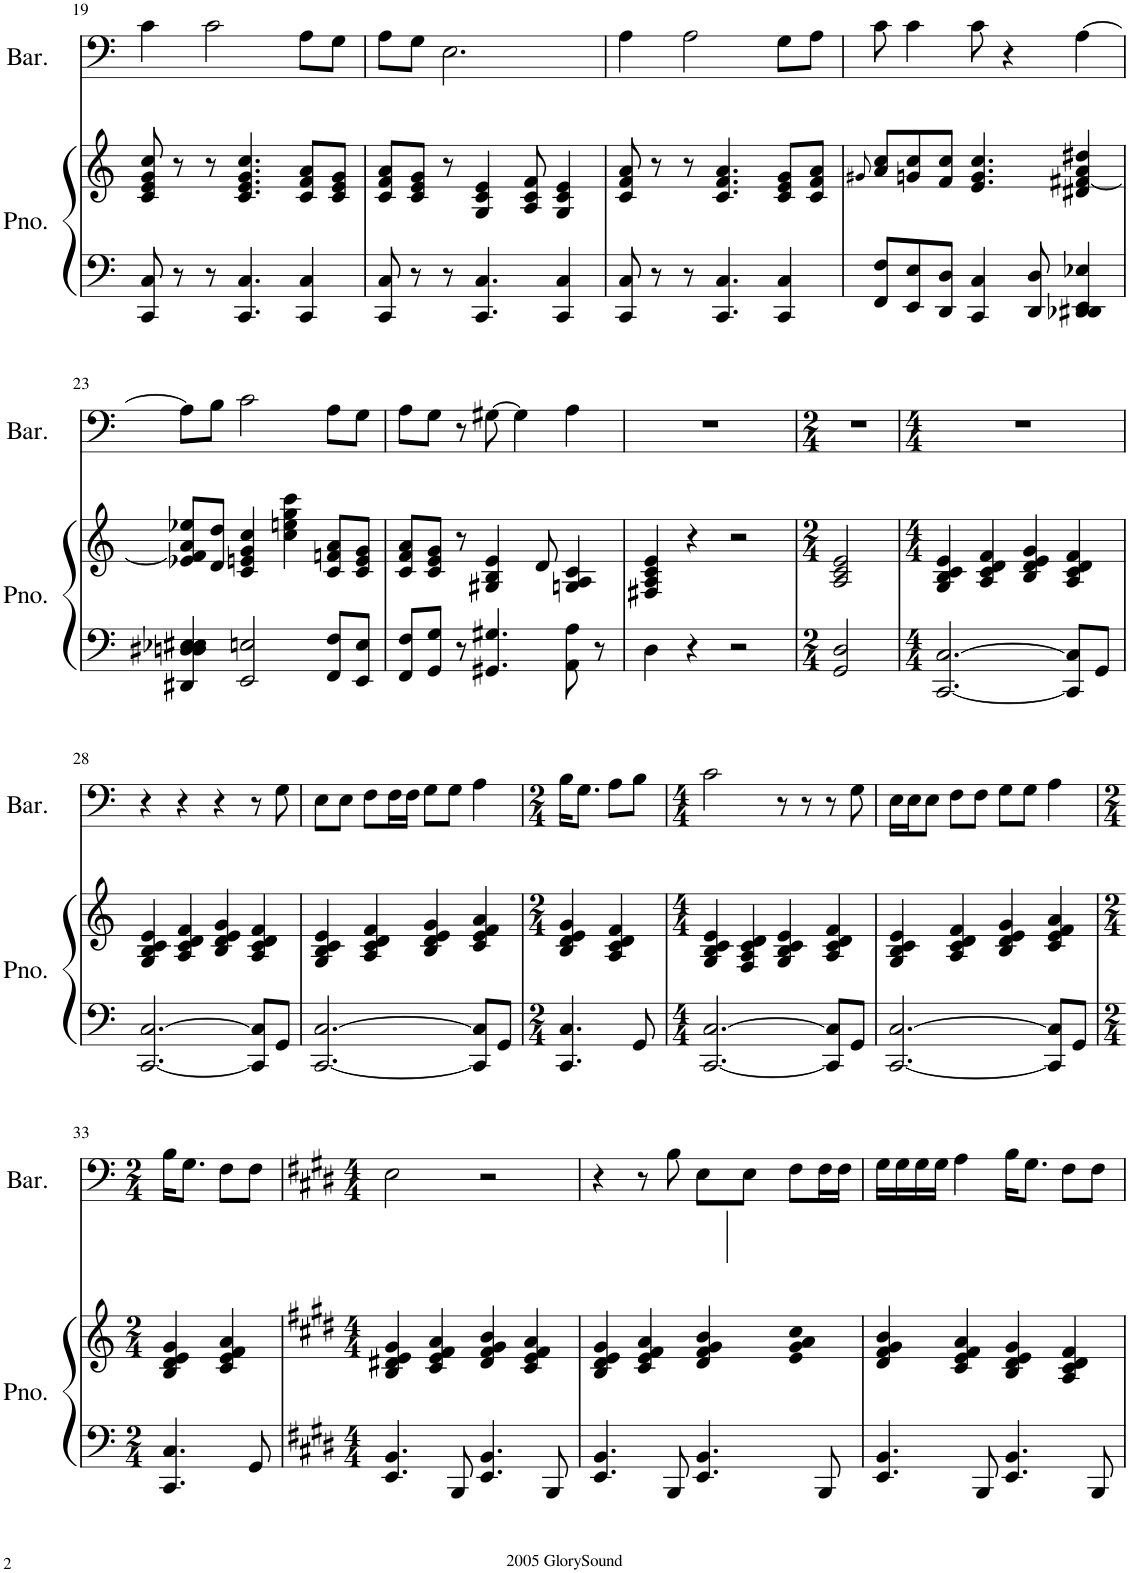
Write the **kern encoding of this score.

**kern	**kern	**kern
*part2	*part2	*part1
*staff3	*staff2	*staff1
*I"Piano	*	*I"Baritone
*I'Pno.	*	*I'Bar.
!!LO:PB:g=z
*clefF4	*clefG2	*clefF4
*k[]	*k[]	*k[]
*M4/4	*M4/4	*M4/4
=19	=19	=19
8CC/ 8C/	8c/ 8e/ 8g/ 8cc/	4c\
8r	8r	.
8r	8r	2c\
4.CC/ 4.C/	4.c/ 4.e/ 4.g/ 4.cc/	.
4CC/ 4C/	8c/ 8f/ 8a/L	8A\L
.	8c/ 8e/ 8g/J	8G\J
=20	=20	=20
8CC/ 8C/	8c/ 8f/ 8a/L	8A\L
8r	8c/ 8e/ 8g/J	8G\J
8r	8r	2.E\
4.CC/ 4.C/	4G/ 4c/ 4e/	.
.	8A/ 8c/ 8f/	.
4CC/ 4C/	4G/ 4c/ 4e/	.
=21	=21	=21
8CC/ 8C/	8c/ 8f/ 8a/	4A\
8r	8r	.
8r	8r	2A\
4.CC/ 4.C/	4.c/ 4.f/ 4.a/	.
4CC/ 4C/	8c/ 8e/ 8g/L	8G\L
.	8c/ 8f/ 8a/J	8A\J
=22	=22	=22
.	8qg#X/	.
8FF/ 8F/L	8a/ 8cc/L	8c\
8EE/ 8E/	8gn/ 8cc/	4c\
8DD/ 8D/J	8f/ 8cc/J	.
4CC/ 4C/	4.e/ 4.g/ 4.cc/	8c\
.	.	4r
8DD/ 8D/	.	.
4DD-X/ 4DD#X/ 4EE/ 4E-X/	4d#X/ [4f#X/ 4a/ 4dd#X/	[4A\
!!LO:LB:g=z
=23	=23	=23
4DD#X/ 4Dn/ 4D#X/ 4E-X/ 4E#X/	8e-X/ 8f#/] 8a/ 8ee-X/L	8A\L]
.	8d/ 8dd/J	8B\J
2EE/ 2En/	4c/ 4en/ 4g/ 4cc/	2c\
.	4cc\ 4een\ 4gg\ 4ccc\	.
8FF/ 8F/L	8c/ 8fn/ 8a/L	8A\L
8EE/ 8E/J	8c/ 8e/ 8g/J	8G\J
=24	=24	=24
8FF/ 8F/L	8c/ 8f/ 8a/L	8A\L
8GG/ 8G/J	8c/ 8e/ 8g/J	8G\J
8r	8r	8r
4.GG#X/ 4.G#X/	4G#X/ 4B/ 4e/	[8G#X\
.	.	4G#\]
.	8d/	.
8AA\ 8A\	4Gn/ 4A/ 4c/	4A\
8r	.	.
=25	=25	=25
4D\	4F#X/ 4A/ 4c/ 4e/	1r
4r	4r	.
2r	2r	.
=26	=26	=26
*M2/4	*M2/4	*M2/4
2GG/ 2D/	2A/ 2c/ 2e/	2r
=27	=27	=27
*M4/4	*M4/4	*M4/4
[2.CC/ [2.C/	4G/ 4B/ 4c/ 4e/	1r
.	4A/ 4c/ 4d/ 4f/	.
.	4B/ 4d/ 4e/ 4g/	.
8CC/] 8C/]L	4A/ 4c/ 4d/ 4f/	.
8GG/J	.	.
!!LO:LB:g=z
=28	=28	=28
[2.CC/ [2.C/	4G/ 4B/ 4c/ 4e/	4r
.	4A/ 4c/ 4d/ 4f/	4r
.	4B/ 4d/ 4e/ 4g/	4r
8CC/] 8C/]L	4A/ 4c/ 4d/ 4f/	8r
8GG/J	.	8G\
=29	=29	=29
[2.CC/ [2.C/	4G/ 4B/ 4c/ 4e/	8E\L
.	.	8E\J
.	4A/ 4c/ 4d/ 4f/	8F\L
.	.	16F\L
.	.	16F\JJ
.	4B/ 4d/ 4e/ 4g/	8G\L
.	.	8G\J
8CC/] 8C/]L	4c/ 4e/ 4f/ 4a/	4A\
8GG/J	.	.
=30	=30	=30
*M2/4	*M2/4	*M2/4
4.CC/ 4.C/	4B/ 4d/ 4e/ 4g/	16B\KL
.	.	8.G\J
.	4A/ 4c/ 4d/ 4f/	8A\L
8GG/	.	8B\J
=31	=31	=31
*M4/4	*M4/4	*M4/4
[2.CC/ [2.C/	4G/ 4B/ 4c/ 4e/	2c\
.	4F/ 4A/ 4c/ 4d/	.
.	4G/ 4B/ 4c/ 4e/	8r
.	.	8r
8CC/] 8C/]L	4A/ 4c/ 4d/ 4f/	8r
8GG/J	.	8G\
=32	=32	=32
[2.CC/ [2.C/	4G/ 4B/ 4c/ 4e/	16E\LL
.	.	16E\J
.	.	8E\J
.	4A/ 4c/ 4d/ 4f/	8F\L
.	.	8F\J
.	4B/ 4d/ 4e/ 4g/	8G\L
.	.	8G\J
8CC/] 8C/]L	4c/ 4e/ 4f/ 4a/	4A\
8GG/J	.	.
!!LO:LB:g=z
=33	=33	=33
*M2/4	*M2/4	*M2/4
4.CC/ 4.C/	4B/ 4d/ 4e/ 4g/	16B\KL
.	.	8.G\J
.	4c/ 4e/ 4f/ 4a/	8F\L
8GG/	.	8F\J
=34	=34	=34
*k[f#c#g#d#]	*k[f#c#g#d#]	*k[f#c#g#d#]
*M4/4	*M4/4	*M4/4
4.EE/ 4.BB/	4B/ 4d#X/ 4e/ 4g#/	2E\
.	4c#/ 4e/ 4f#/ 4a/	.
8BBB/	.	.
4.EE/ 4.BB/	4d#/ 4f#/ 4g#/ 4b/	2r
.	4c#/ 4e/ 4f#/ 4a/	.
8BBB/	.	.
=35	=35	=35
4.EE/ 4.BB/	4B/ 4d#/ 4e/ 4g#/	4r
.	4c#/ 4e/ 4f#/ 4a/	8r
8BBB/	.	8B\
4.EE/ 4.BB/	4d#/ 4f#/ 4g#/ 4b/	8E\L
.	.	8E\J
.	4e/ 4g#/ 4a/ 4cc#/	8F#\L
8BBB/	.	16F#\L
.	.	16F#\JJ
=36	=36	=36
4.EE/ 4.BB/	4d#/ 4f#/ 4g#/ 4b/	16G#\LL
.	.	16G#\
.	.	16G#\
.	.	16G#\JJ
.	4c#/ 4e/ 4f#/ 4a/	4A\
8BBB/	.	.
4.EE/ 4.BB/	4B/ 4d#/ 4e/ 4g#/	16B\KL
.	.	8.G#\J
.	4A/ 4c#/ 4d#/ 4f#/	8F#\L
8BBB/	.	8F#\J
=	=	=
*-	*-	*-
